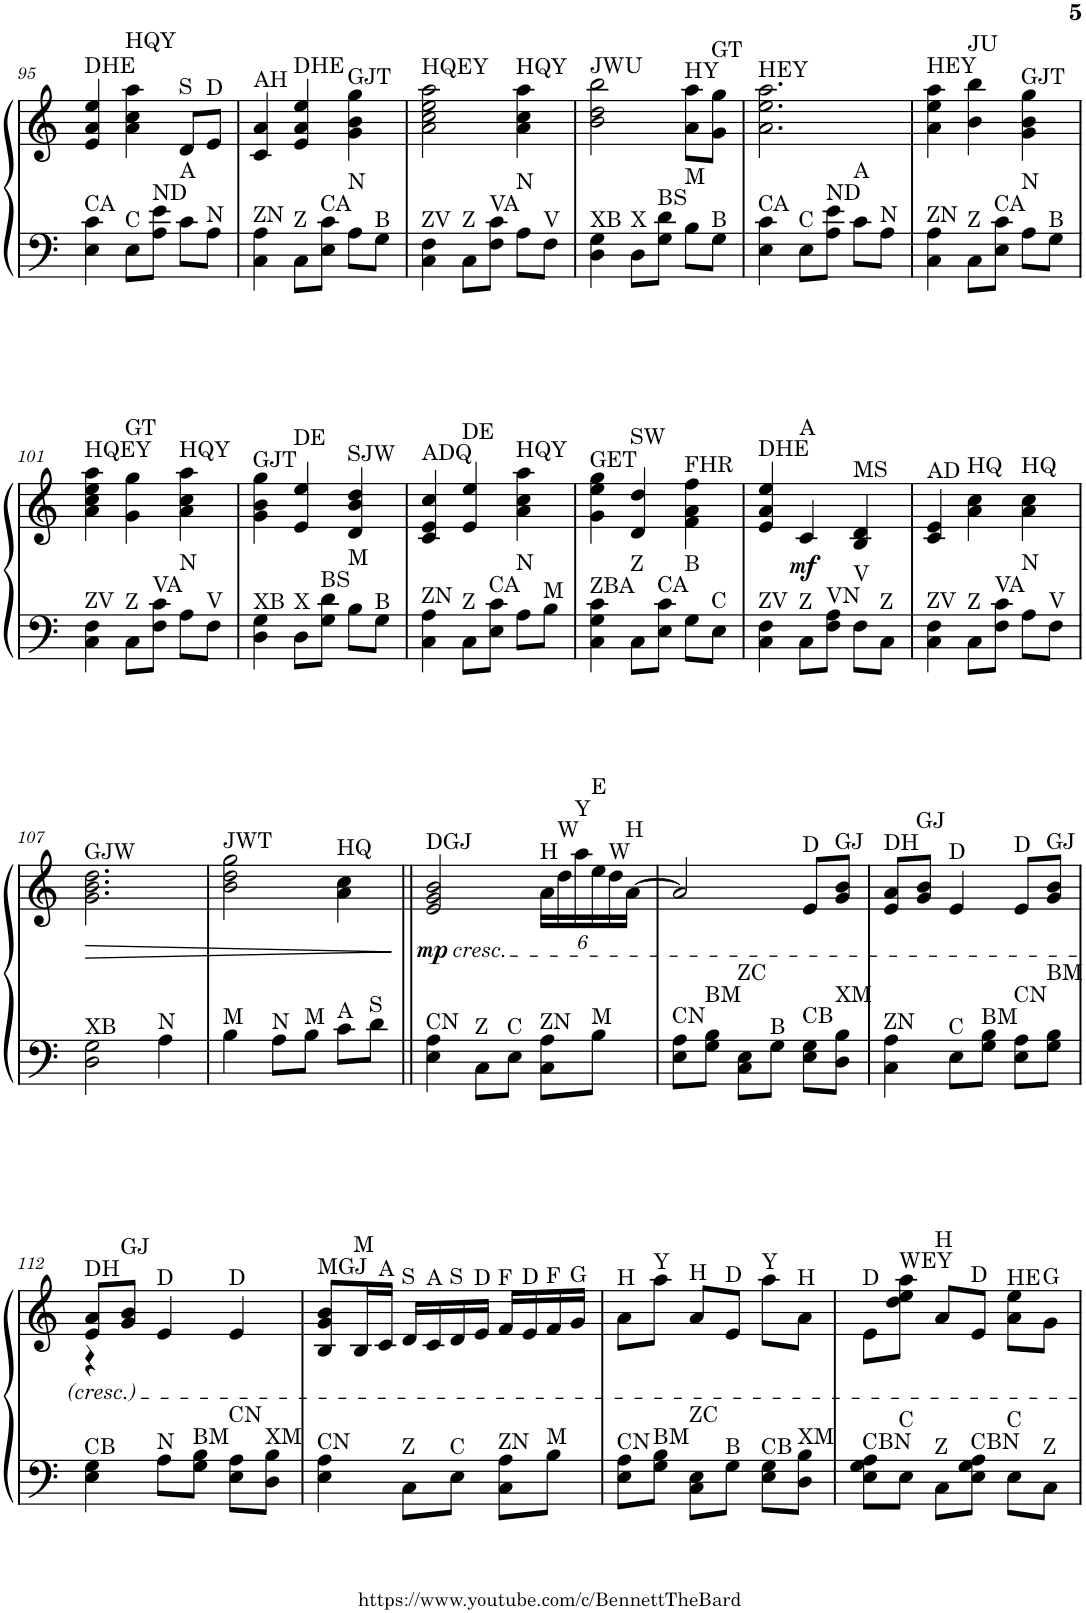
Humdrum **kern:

**kern	**kern	**dynam
*part1	*part1	*part1
*staff2	*staff1	*staff1/2
*I"Piano	*	*
*I'Pno.	*	*
!!LO:PB:g=z
*clefF4	*clefG2	*
*k[]	*k[]	*
*M3/4	*M3/4	*
=95	=95	=95
!	!LO:TX:a:t=DHE	!
!LO:TX:a:t=CA	!	!
4E\ 4c\	4e/ 4a/ 4ee/	.
!	!LO:TX:a:t=HQY	!
!LO:TX:a:t=C	!	!
8E\L	4a\ 4cc\ 4aa\	.
!LO:TX:a:t=ND	!	!
8A\ 8e\J	.	.
!	!LO:TX:a:t=S	!
!LO:TX:a:t=A	!	!
8c\L	8d/L	.
!	!LO:TX:a:t=D	!
!LO:TX:a:t=N	!	!
8A\J	8e/J	.
=96	=96	=96
!	!LO:TX:a:t=AH	!
!LO:TX:a:t=ZN	!	!
4C\ 4A\	4c/ 4a/	.
!	!LO:TX:a:t=DHE	!
!LO:TX:a:t=Z	!	!
8C\L	4e/ 4a/ 4ee/	.
!LO:TX:a:t=CA	!	!
8E\ 8c\J	.	.
!	!LO:TX:a:t=GJT	!
!LO:TX:a:t=N	!	!
8A\L	4g\ 4b\ 4gg\	.
!LO:TX:a:t=B	!	!
8G\J	.	.
=97	=97	=97
!	!LO:TX:a:t=HQEY	!
!LO:TX:a:t=ZV	!	!
4C\ 4F\	2a\ 2cc\ 2ee\ 2aa\	.
!LO:TX:a:t=Z	!	!
8C\L	.	.
!LO:TX:a:t=VA	!	!
8F\ 8c\J	.	.
!	!LO:TX:a:t=HQY	!
!LO:TX:a:t=N	!	!
8A\L	4a\ 4cc\ 4aa\	.
!LO:TX:a:t=V	!	!
8F\J	.	.
=98	=98	=98
!	!LO:TX:a:t=JWU	!
!LO:TX:a:t=XB	!	!
4D\ 4G\	2b\ 2dd\ 2bb\	.
!LO:TX:a:t=X	!	!
8D\L	.	.
!LO:TX:a:t=BS	!	!
8G\ 8d\J	.	.
!	!LO:TX:a:t=HY	!
!LO:TX:a:t=M	!	!
8B\L	8a\ 8aa\L	.
!	!LO:TX:a:t=GT	!
!LO:TX:a:t=B	!	!
8G\J	8g\ 8gg\J	.
=99	=99	=99
!	!LO:TX:a:t=HEY	!
!LO:TX:a:t=CA	!	!
4E\ 4c\	2.a\ 2.ee\ 2.aa\	.
!LO:TX:a:t=C	!	!
8E\L	.	.
!LO:TX:a:t=ND	!	!
8A\ 8e\J	.	.
!LO:TX:a:t=A	!	!
8c\L	.	.
!LO:TX:a:t=N	!	!
8A\J	.	.
=100	=100	=100
!	!LO:TX:a:t=HEY	!
!LO:TX:a:t=ZN	!	!
4C\ 4A\	4a\ 4ee\ 4aa\	.
!	!LO:TX:a:t=JU	!
!LO:TX:a:t=Z	!	!
8C\L	4b\ 4bb\	.
!LO:TX:a:t=CA	!	!
8E\ 8c\J	.	.
!	!LO:TX:a:t=GJT	!
!LO:TX:a:t=N	!	!
8A\L	4g\ 4b\ 4gg\	.
!LO:TX:a:t=B	!	!
8G\J	.	.
!!LO:LB:g=z
=101	=101	=101
!	!LO:TX:a:t=HQEY	!
!LO:TX:a:t=ZV	!	!
4C\ 4F\	4a\ 4cc\ 4ee\ 4aa\	.
!	!LO:TX:a:t=GT	!
!LO:TX:a:t=Z	!	!
8C\L	4g\ 4gg\	.
!LO:TX:a:t=VA	!	!
8F\ 8c\J	.	.
!	!LO:TX:a:t=HQY	!
!LO:TX:a:t=N	!	!
8A\L	4a\ 4cc\ 4aa\	.
!LO:TX:a:t=V	!	!
8F\J	.	.
=102	=102	=102
!	!LO:TX:a:t=GJT	!
!LO:TX:a:t=XB	!	!
4D\ 4G\	4g\ 4b\ 4gg\	.
!	!LO:TX:a:t=DE	!
!LO:TX:a:t=X	!	!
8D\L	4e/ 4ee/	.
!LO:TX:a:t=BS	!	!
8G\ 8d\J	.	.
!	!LO:TX:a:t=SJW	!
!LO:TX:a:t=M	!	!
8B\L	4d/ 4b/ 4dd/	.
!LO:TX:a:t=B	!	!
8G\J	.	.
=103	=103	=103
!	!LO:TX:a:t=ADQ	!
!LO:TX:a:t=ZN	!	!
4C\ 4A\	4c/ 4e/ 4cc/	.
!	!LO:TX:a:t=DE	!
!LO:TX:a:t=Z	!	!
8C\L	4e/ 4ee/	.
!LO:TX:a:t=CA	!	!
8E\ 8c\J	.	.
!	!LO:TX:a:t=HQY	!
!LO:TX:a:t=N	!	!
8A\L	4a\ 4cc\ 4aa\	.
!LO:TX:a:t=M	!	!
8B\J	.	.
=104	=104	=104
!	!LO:TX:a:t=GET	!
!LO:TX:a:t=ZBA	!	!
4C\ 4G\ 4c\	4g\ 4ee\ 4gg\	.
!	!LO:TX:a:t=SW	!
!LO:TX:a:t=Z	!	!
8C\L	4d/ 4dd/	.
!LO:TX:a:t=CA	!	!
8E\ 8c\J	.	.
!	!LO:TX:a:t=FHR	!
!LO:TX:a:t=B	!	!
8G\L	4f\ 4a\ 4ff\	.
!LO:TX:a:t=C	!	!
8E\J	.	.
=105	=105	=105
!	!LO:TX:a:t=DHE	!
!LO:TX:a:t=ZV	!	!
4C\ 4F\	4e/ 4a/ 4ee/	.
!	!LO:TX:a:t=A	!
!LO:TX:a:t=Z	!	!
!	!	!LO:DY:b
8C\L	4c/	mf
!LO:TX:a:t=VN	!	!
8F\ 8A\J	.	.
!	!LO:TX:a:t=MS	!
!LO:TX:a:t=V	!	!
8F\L	4B/ 4d/	.
!LO:TX:a:t=Z	!	!
8C\J	.	.
=106	=106	=106
!	!LO:TX:a:t=AD	!
!LO:TX:a:t=ZV	!	!
4C\ 4F\	4c/ 4e/	.
!	!LO:TX:a:t=HQ	!
!LO:TX:a:t=Z	!	!
8C\L	4a\ 4cc\	.
!LO:TX:a:t=VA	!	!
8F\ 8c\J	.	.
!	!LO:TX:a:t=HQ	!
!LO:TX:a:t=N	!	!
8A\L	4a\ 4cc\	.
!LO:TX:a:t=V	!	!
8F\J	.	.
!!LO:LB:g=z
=107	=107	=107
!	!LO:TX:a:t=GJW	!
!LO:TX:a:t=XB	!	!
!	!	!LO:HP:b
2D\ 2G\	2.g\ 2.b\ 2.dd\	>
!LO:TX:a:t=N	!	!
4A\	.	.
=108	=108	=108
!	!LO:TX:a:t=JWT	!
!LO:TX:a:t=M	!	!
4B\	2b\ 2dd\ 2gg\	.
!LO:TX:a:t=N	!	!
8A\L	.	.
!LO:TX:a:t=M	!	!
8B\J	.	.
!	!LO:TX:a:t=HQ	!
!LO:TX:a:t=A	!	!
8c\L	4a\ 4cc\	.
!LO:TX:a:t=S	!	!
8d\J	.	.
.	.	]
=109||	=109||	=109||
*k[]	*k[]	*
!	!LO:TX:a:t=DGJ	!
!	!LO:TX:b:i:t=cresc.	!
!LO:TX:a:t=CN	!	!
!	!	!LO:DY:b
4E\ 4A\	2e/ 2g/ 2b/	mp
!LO:TX:a:t=Z	!	!
8C\L	.	.
!LO:TX:a:t=C	!	!
8E\J	.	.
*	*Xbrackettup	*
!	!LO:TX:a:t=H	!
!LO:TX:a:t=ZN	!	!
8C\ 8A\L	24a\LL	.
!	!LO:TX:a:t=W	!
.	24dd\	.
!	!LO:TX:a:t=Y	!
.	24aa\	.
!	!LO:TX:a:t=E	!
!LO:TX:a:t=M	!	!
8B\J	24ee\	.
!	!LO:TX:a:t=W	!
.	24dd\	.
!	!LO:TX:a:t=H	!
.	[24a\JJ	.
=110	=110	=110
!LO:TX:a:t=CN	!	!
8E\ 8A\L	2a/]	.
!LO:TX:a:t=BM	!	!
8G\ 8B\J	.	.
!LO:TX:a:t=ZC	!	!
8C\ 8E\L	.	.
!LO:TX:a:t=B	!	!
8G\J	.	.
!	!LO:TX:a:t=D	!
!LO:TX:a:t=CB	!	!
8E\ 8G\L	8e/L	.
!	!LO:TX:a:t=GJ	!
!LO:TX:a:t=XM	!	!
8D\ 8B\J	8g/ 8b/J	.
=111	=111	=111
!	!LO:TX:a:t=DH	!
!LO:TX:a:t=ZN	!	!
4C\ 4A\	8e/ 8a/L	.
!	!LO:TX:a:t=GJ	!
.	8g/ 8b/J	.
!	!LO:TX:a:t=D	!
!LO:TX:a:t=C	!	!
8E\L	4e/	.
!LO:TX:a:t=BM	!	!
8G\ 8B\J	.	.
!	!LO:TX:a:t=D	!
!LO:TX:a:t=CN	!	!
8E\ 8A\L	8e/L	.
!	!LO:TX:a:t=GJ	!
!LO:TX:a:t=BM	!	!
8G\ 8B\J	8g/ 8b/J	.
!!LO:LB:g=z
=112	=112	=112
*	*^	*
!	!LO:TX:a:t=DH	!	!
!LO:TX:a:t=CB	!	!	!
4E\ 4G\	8e/ 8a/L	4r	.
!	!LO:TX:a:t=GJ	!	!
.	8g/ 8b/J	.	.
!	!LO:TX:a:t=D	!	!
!LO:TX:a:t=N	!	!	!
8A\L	4e/	2ryy	.
!LO:TX:a:t=BM	!	!	!
8G\ 8B\J	.	.	.
!	!LO:TX:a:t=D	!	!
!LO:TX:a:t=CN	!	!	!
8E\ 8A\L	4e/	.	.
!LO:TX:a:t=XM	!	!	!
8D\ 8B\J	.	.	.
*	*v	*v	*
=113	=113	=113
!	!LO:TX:a:t=MGJ	!
!LO:TX:a:t=CN	!	!
4E\ 4A\	8B/ 8g/ 8b/L	.
!	!LO:TX:a:t=M	!
.	16B/L	.
!	!LO:TX:a:t=A	!
.	16c/JJ	.
!	!LO:TX:a:t=S	!
!LO:TX:a:t=Z	!	!
8C\L	16d/LL	.
!	!LO:TX:a:t=A	!
.	16c/	.
!	!LO:TX:a:t=S	!
!LO:TX:a:t=C	!	!
8E\J	16d/	.
!	!LO:TX:a:t=D	!
.	16e/JJ	.
!	!LO:TX:a:t=F	!
!LO:TX:a:t=ZN	!	!
8C\ 8A\L	16f/LL	.
!	!LO:TX:a:t=D	!
.	16e/	.
!	!LO:TX:a:t=F	!
!LO:TX:a:t=M	!	!
8B\J	16f/	.
!	!LO:TX:a:t=G	!
.	16g/JJ	.
=114	=114	=114
!	!LO:TX:a:t=H	!
!LO:TX:a:t=CN	!	!
8E\ 8A\L	8a\L	.
!	!LO:TX:a:t=Y	!
!LO:TX:a:t=BM	!	!
8G\ 8B\J	8aa\J	.
!	!LO:TX:a:t=H	!
!LO:TX:a:t=ZC	!	!
8C\ 8E\L	8a/L	.
!	!LO:TX:a:t=D	!
!LO:TX:a:t=B	!	!
8G\J	8e/J	.
!	!LO:TX:a:t=Y	!
!LO:TX:a:t=CB	!	!
8E\ 8G\L	8aa\L	.
!	!LO:TX:a:t=H	!
!LO:TX:a:t=XM	!	!
8D\ 8B\J	8a\J	.
=115	=115	=115
!	!LO:TX:a:t=D	!
!LO:TX:a:t=CBN	!	!
8E\ 8G\ 8A\L	8e\L	.
!	!LO:TX:a:t=WEY	!
!LO:TX:a:t=C	!	!
8E\J	8dd\ 8ee\ 8aa\J	.
!	!LO:TX:a:t=H	!
!LO:TX:a:t=Z	!	!
8C\L	8a/L	.
!	!LO:TX:a:t=D	!
!LO:TX:a:t=CBN	!	!
8E\ 8G\ 8A\J	8e/J	.
!	!LO:TX:a:t=HE	!
!LO:TX:a:t=C	!	!
8E\L	8a\ 8ee\L	.
!	!LO:TX:a:t=G	!
!LO:TX:a:t=Z	!	!
8C\J	8g\J	.
=	=	=
*-	*-	*-
